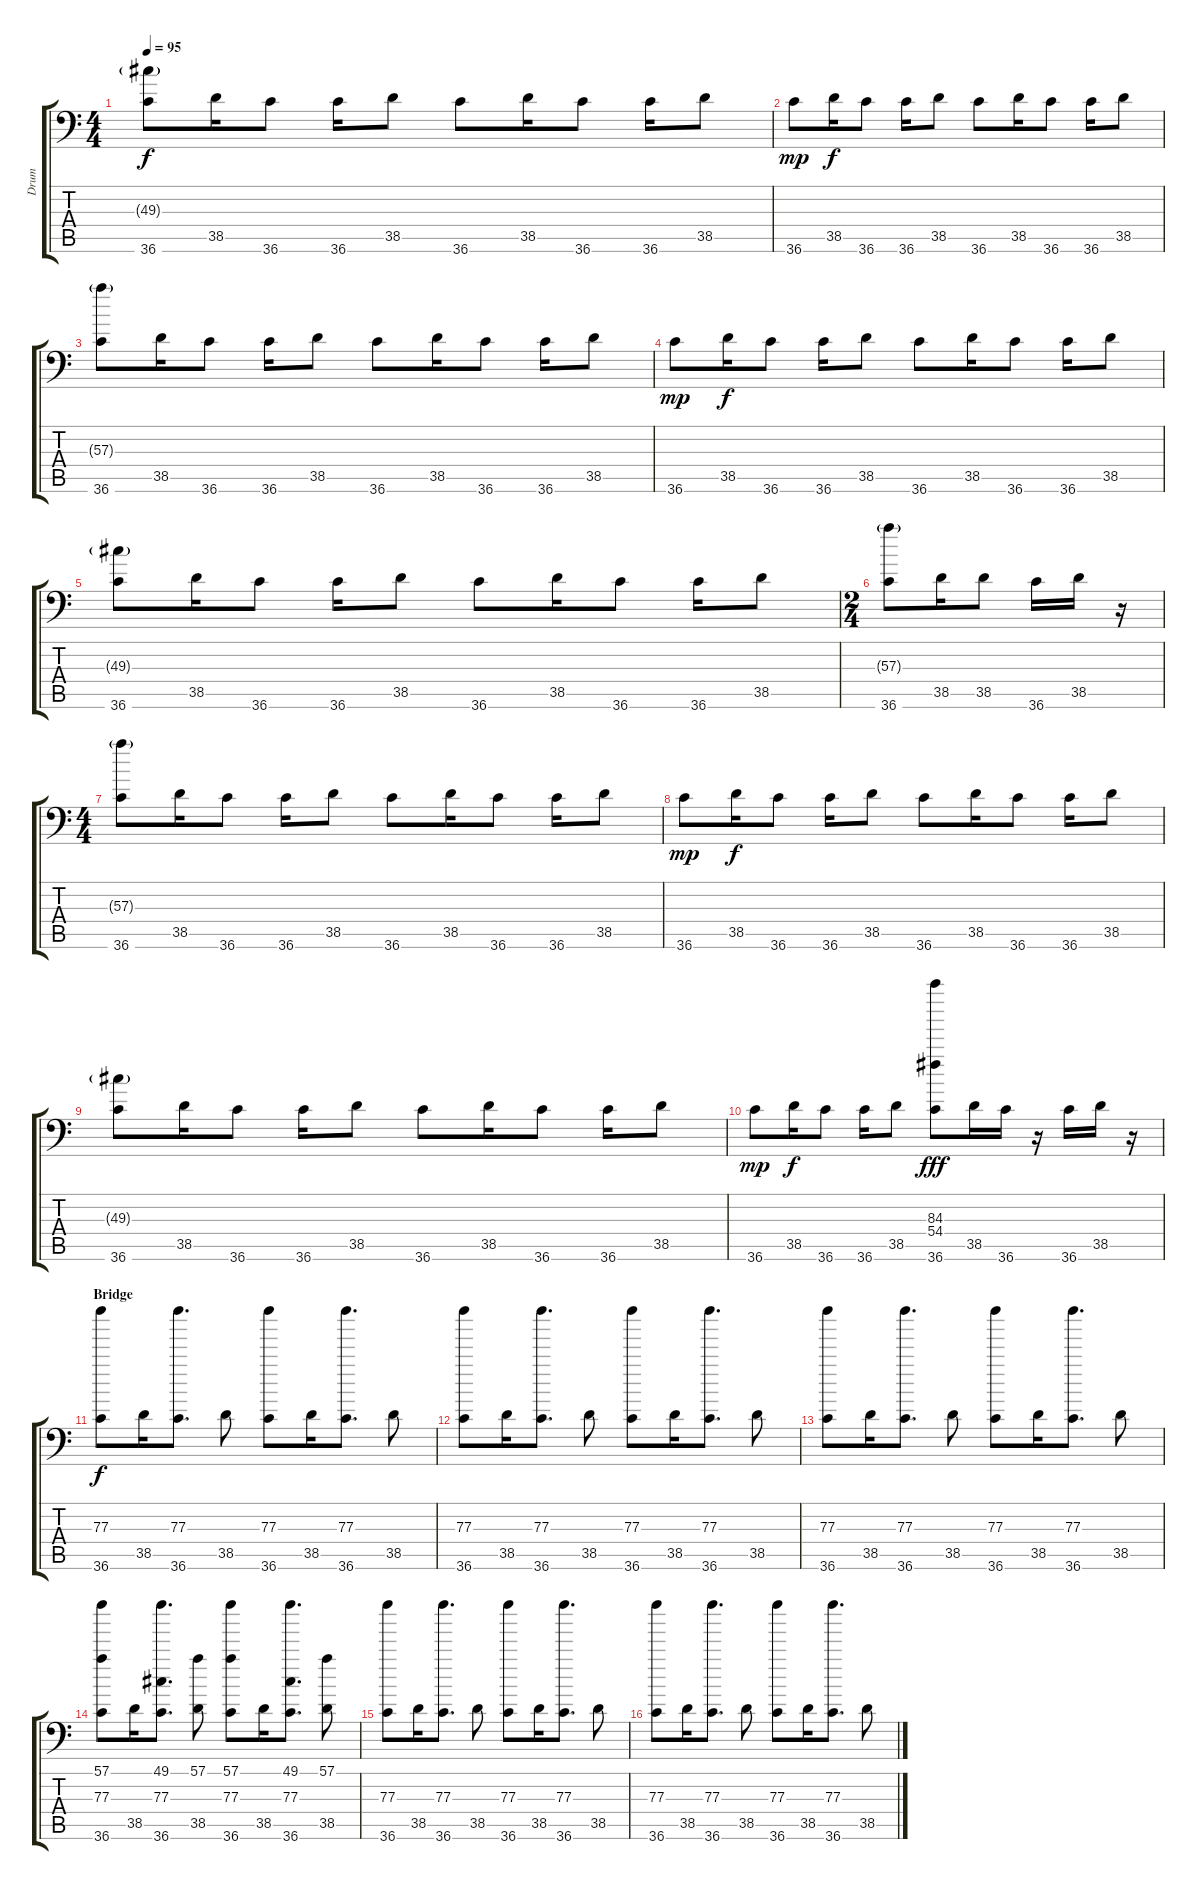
\track ("Drum" "Drum") {instrument acousticgrandpiano}
\staff {score tabs}
\tuning (C-1 C-1 C-1 C-1 C-1 C-1) {hide}
\ts (4 4)
\tempo 95
\clef f4
\ks c
(49.3{g} 36.6).8{dy f} 38.5.16 36.6.8 36.6.16 38.5.8 36.6.8 38.5.16 36.6.8 36.6.16 38.5.8 |
36.6.8{dy mp} 38.5.16{dy f} 36.6.8 36.6.16 38.5.8 36.6.8 38.5.16 36.6.8 36.6.16 38.5.8 |
(57.3{g} 36.6).8 38.5.16 36.6.8 36.6.16 38.5.8 36.6.8 38.5.16 36.6.8 36.6.16 38.5.8 |
36.6.8{dy mp} 38.5.16{dy f} 36.6.8 36.6.16 38.5.8 36.6.8 38.5.16 36.6.8 36.6.16 38.5.8 |
(49.3{g} 36.6).8 38.5.16 36.6.8 36.6.16 38.5.8 36.6.8 38.5.16 36.6.8 36.6.16 38.5.8 |
\ts (2 4)
(57.3{g} 36.6).8 38.5.16 38.5.8 36.6.16 38.5.16 r.16 |
\ts (4 4)
(57.3{g} 36.6).8 38.5.16 36.6.8 36.6.16 38.5.8 36.6.8 38.5.16 36.6.8 36.6.16 38.5.8 |
36.6.8{dy mp} 38.5.16{dy f} 36.6.8 36.6.16 38.5.8 36.6.8 38.5.16 36.6.8 36.6.16 38.5.8 |
(49.3{g} 36.6).8 38.5.16 36.6.8 36.6.16 38.5.8 36.6.8 38.5.16 36.6.8 36.6.16 38.5.8 |
36.6.8{dy mp} 38.5.16{dy f} 36.6.8 36.6.16 38.5.8 (84.3 54.4 36.6).8{dy fff} 38.5.16 36.6.16 r.16 36.6.16 38.5.16 r.16 |
\section ("" "Bridge")
(77.3 36.6).8{dy f} 38.5.16 (77.3 36.6).8{d} 38.5.8 (77.3 36.6).8 38.5.16 (77.3 36.6).8{d} 38.5.8 |
(77.3 36.6).8 38.5.16 (77.3 36.6).8{d} 38.5.8 (77.3 36.6).8 38.5.16 (77.3 36.6).8{d} 38.5.8 |
(77.3 36.6).8 38.5.16 (77.3 36.6).8{d} 38.5.8 (77.3 36.6).8 38.5.16 (77.3 36.6).8{d} 38.5.8 |
(57.1 77.3 36.6).8 38.5.16 (49.1 77.3 36.6).8{d} (57.1 38.5).8 (57.1 77.3 36.6).8 38.5.16 (49.1 77.3 36.6).8{d} (57.1 38.5).8 |
(77.3 36.6).8 38.5.16 (77.3 36.6).8{d} 38.5.8 (77.3 36.6).8 38.5.16 (77.3 36.6).8{d} 38.5.8 |
(77.3 36.6).8 38.5.16 (77.3 36.6).8{d} 38.5.8 (77.3 36.6).8 38.5.16 (77.3 36.6).8{d} 38.5.8
